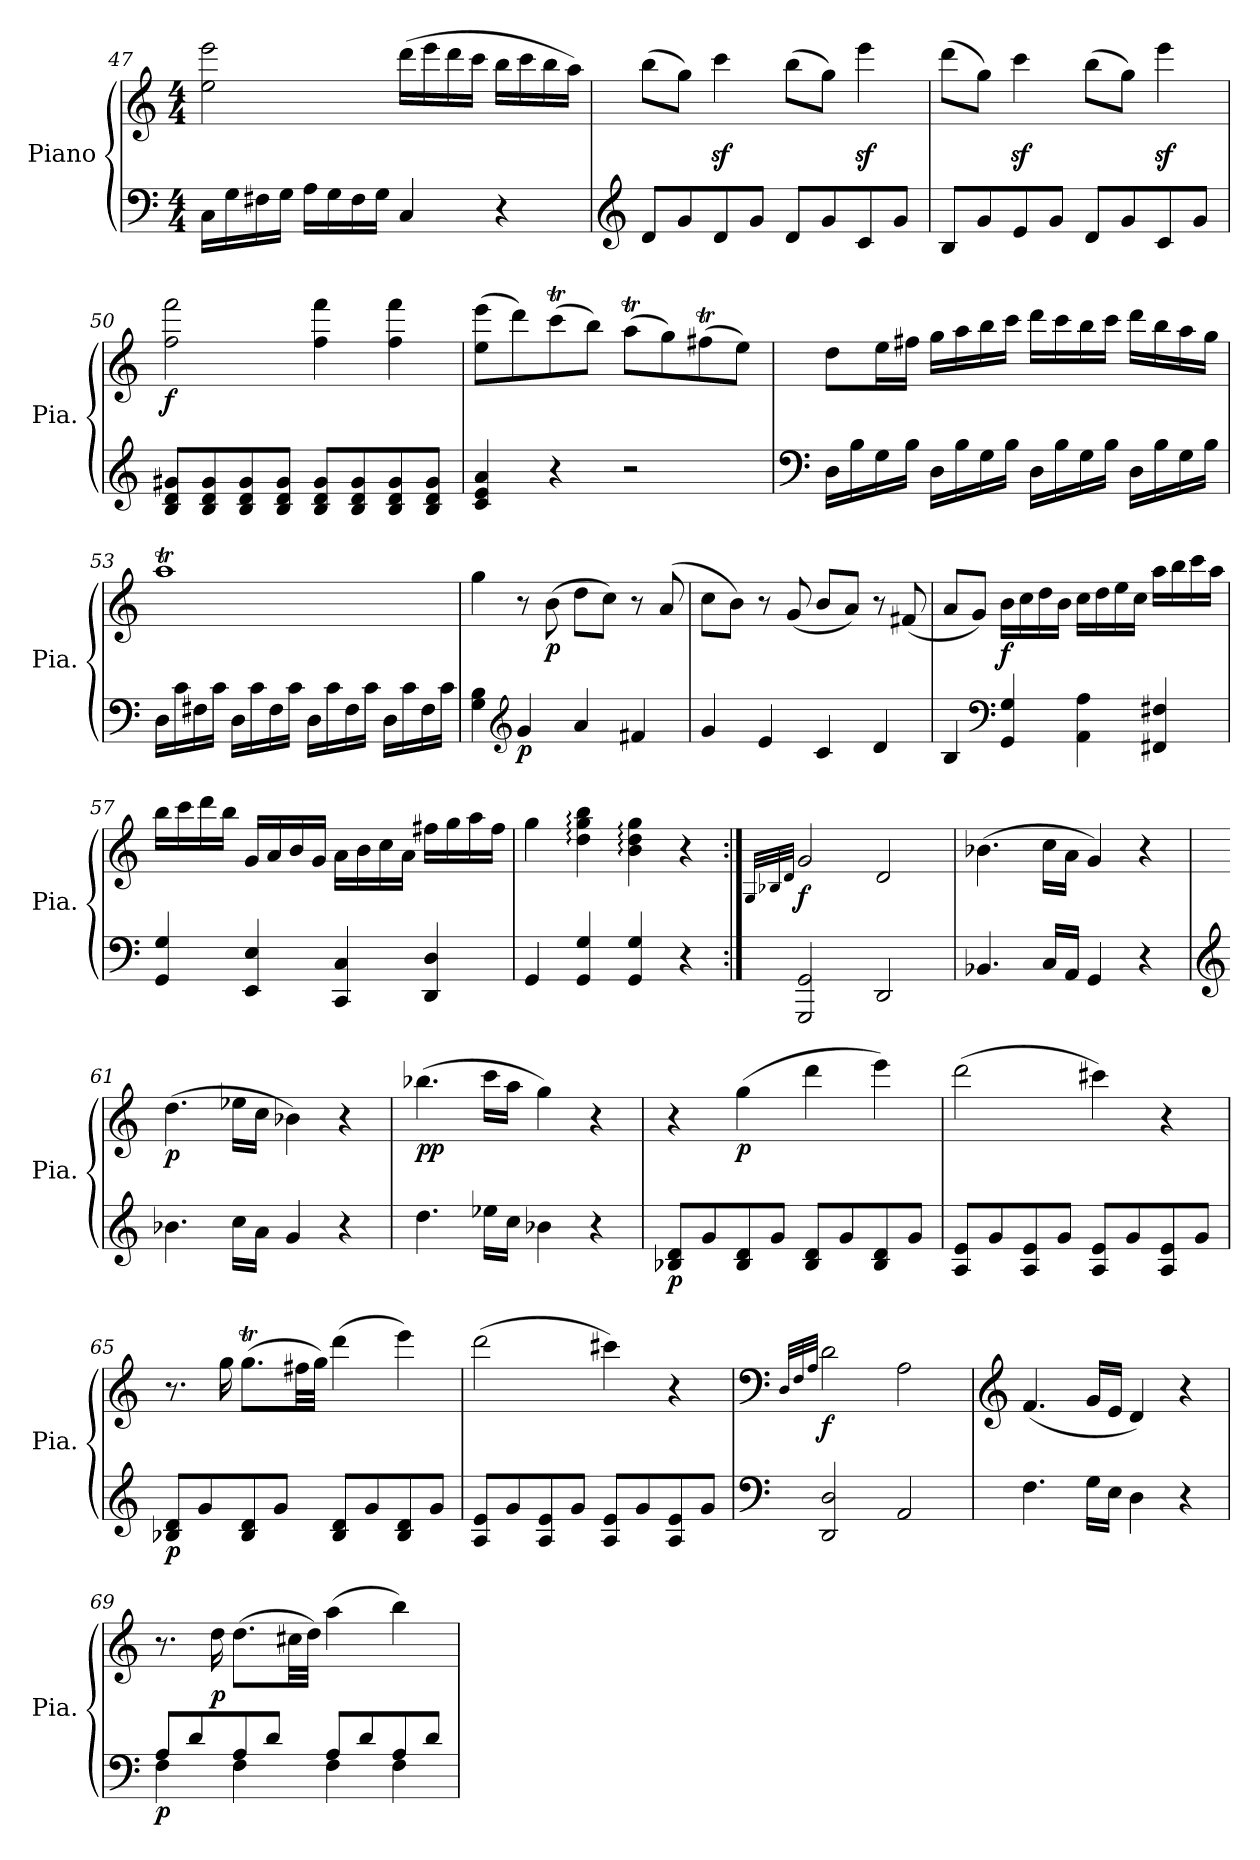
**kern	**kern	**dynam
*part1	*part1	*part1
*staff2	*staff1	*staff1/2
*I"Piano	*	*
*I'Pia.	*	*
!!LO:LB:g=z
*clefF4	*clefG2	*
*k[]	*k[]	*
*M4/4	*M4/4	*
=47	=47	=47
16C\LL	2ee\ 2eee\	.
16G\	.	.
16F#X\	.	.
16G\JJ	.	.
16A\LL	.	.
16G\	.	.
16F#\	.	.
16G\JJ	.	.
4C/	(>16ddd\LL	.
.	16eee\	.
.	16ddd\	.
.	16ccc\JJ	.
4r	16bb\LL	.
.	16ccc\	.
.	16bb\	.
.	16aa\JJ)	.
=48	=48	=48
*clefG2	*	*
8d/L	(>8bb\L	.
8g/	8gg\J)	.
8d/	4cccz<\	.
8g/J	.	.
8d/L	(>8bb\L	.
8g/	8gg\J)	.
8c/	4eeez<\	.
8g/J	.	.
=49	=49	=49
8B/L	(>8ddd\L	.
8g/	8gg\J)	.
8e/	4cccz<\	.
8g/J	.	.
8d/L	(>8bb\L	.
8g/	8gg\J)	.
8c/	4eeez<\	.
8g/J	.	.
!!LO:LB:g=z
=50	=50	=50
!	!	!LO:DY:b
8B/ 8d/ 8g#X/L	2ff\ 2fff\	f
8B/ 8d/ 8g#/	.	.
8B/ 8d/ 8g#/	.	.
8B/ 8d/ 8g#/J	.	.
8B/ 8d/ 8g#/L	4ff\ 4fff\	.
8B/ 8d/ 8g#/	.	.
8B/ 8d/ 8g#/	4ff\ 4fff\	.
8B/ 8d/ 8g#/J	.	.
=51	=51	=51
4c/ 4e/ 4a/	(>8ee\ 8eee\L	.
.	8ddd\)	.
4r	(>8cccT\	.
.	8bb\J)	.
2r	(>8aaT\L	.
.	8gg\)	.
.	(>8ff#Xt\	.
.	8ee\J)	.
=52	=52	=52
*clefF4	*	*
16D\LL	8dd\L	.
16B\	.	.
16G\	16ee\L	.
16B\JJ	16ff#X\JJ	.
16D\LL	16gg\LL	.
16B\	16aa\	.
16G\	16bb\	.
16B\JJ	16ccc\JJ	.
16D\LL	16ddd\LL	.
16B\	16ccc\	.
16G\	16bb\	.
16B\JJ	16ccc\JJ	.
16D\LL	16ddd\LL	.
16B\	16bb\	.
16G\	16aa\	.
16B\JJ	16gg\JJ	.
!!LO:LB:g=z
=53	=53	=53
16D\LL	1aaT	.
16c\	.	.
16F#X\	.	.
16c\JJ	.	.
16D\LL	.	.
16c\	.	.
16F#\	.	.
16c\JJ	.	.
16D\LL	.	.
16c\	.	.
16F#\	.	.
16c\JJ	.	.
16D\LL	.	.
16c\	.	.
16F#\	.	.
16c\JJ	.	.
=54	=54	=54
4G\ 4B\	4gg\	.
*clefG2	*	*
!	!	!LO:DY:b=2
4g/	8r	p
!	!	!LO:DY:b
.	(>8b\	p
4a/	8dd\L	.
.	8cc\J)	.
4f#X/	8r	.
.	(<8a/	.
=55	=55	=55
4g/	8cc\L	.
.	8b\J)	.
4e/	8r	.
.	(<8g/	.
4c/	8b/L	.
.	8a/J)	.
4d/	8r	.
.	(<8f#X/	.
!!LO:LB:g=z
=56	=56	=56
4B/	8a/L	.
.	8g/J)	.
*clefF4	*	*
!	!	!LO:DY:b
4GG/ 4G/	16b\LL	f
.	16cc\	.
.	16dd\	.
.	16b\JJ	.
4AA\ 4A\	16cc\LL	.
.	16dd\	.
.	16ee\	.
.	16cc\JJ	.
4FF#X/ 4F#X/	16aa\LL	.
.	16bb\	.
.	16ccc\	.
.	16aa\JJ	.
=57	=57	=57
4GG/ 4G/	16bb\LL	.
.	16ccc\	.
.	16ddd\	.
.	16bb\JJ	.
4EE/ 4E/	16g/LL	.
.	16a/	.
.	16b/	.
.	16g/JJ	.
4CC/ 4C/	16a\LL	.
.	16b\	.
.	16cc\	.
.	16a\JJ	.
4DD/ 4D/	16ff#X\LL	.
.	16gg\	.
.	16aa\	.
.	16ff#\JJ	.
=58	=58	=58
4GG/	4gg\	.
4GG/ 4G/	4dd\: 4gg\: 4bb\:	.
4GG/ 4G/	4b\: 4dd\: 4gg\:	.
4r	4r	.
=59:|!	=59:|!	=59:|!
.	32qG/LLL	.
.	32qB-X/	.
.	32qd/JJJ	.
!	!	!LO:DY:b
2GGG/ 2GG/	2g/	f
2DD/	2d/	.
!!LO:LB:g=z
=60	=60	=60
4.BB-X/	(>4.b-X\	.
16C/LL	16cc\LL	.
16AA/JJ	16a\JJ	.
4GG/	4g/)	.
4r	4r	.
=61	=61	=61
*clefG2	*	*
!	!	!LO:DY:b
4.b-X\	(>4.dd\	p
16cc\LL	16ee-X\LL	.
16a\JJ	16cc\JJ	.
4g/	4b-X\)	.
4r	4r	.
=62	=62	=62
!	!	!LO:DY:b
4.dd\	(>4.bb-X\	pp
16ee-X\LL	16ccc\LL	.
16cc\JJ	16aa\JJ	.
4b-X\	4gg\)	.
4r	4r	.
=63	=63	=63
!	!	!LO:DY:b=2
8B-X/ 8d/L	4r	p
8g/	.	.
!	!	!LO:DY:b
8B-/ 8d/	(>4gg\	p
8g/J	.	.
8B-/ 8d/L	4ddd\	.
8g/	.	.
8B-/ 8d/	4eee\)	.
8g/J	.	.
=64	=64	=64
8A/ 8e/L	(>2ddd\	.
8g/	.	.
8A/ 8e/	.	.
8g/J	.	.
8A/ 8e/L	4ccc#X\)	.
8g/	.	.
8A/ 8e/	4r	.
8g/J	.	.
!!LO:PB:g=z
=65	=65	=65
!	!	!LO:DY:b=2
8B-X/ 8d/L	8.r	p
8g/	.	.
.	16gg\	.
8B-/ 8d/	(>8.ggT\L	.
8g/J	.	.
.	32ff#X\LL	.
.	32gg\JJJ)	.
8B-/ 8d/L	(>4ddd\	.
8g/	.	.
8B-/ 8d/	4eee\)	.
8g/J	.	.
=66	=66	=66
8A/ 8e/L	(>2ddd\	.
8g/	.	.
8A/ 8e/	.	.
8g/J	.	.
8A/ 8e/L	4ccc#X\)	.
8g/	.	.
8A/ 8e/	4r	.
8g/J	.	.
=67	=67	=67
*clefF4	*clefF4	*
.	32qD/LLL	.
.	32qF/	.
.	32qA/JJJ	.
!	!	!LO:DY:b
2DD/ 2D/	2d\	f
2AA/	2A\	.
=68	=68	=68
*	*clefG2	*
4.F\	(<4.f/	.
16G\LL	16g/LL	.
16E\JJ	16e/JJ	.
4D\	4d/)	.
4r	4r	.
=69	=69	=69
*^	*	*
!	!	!	!LO:DY:b=2
8A/L	4F\	8.r	p
8d/	.	.	.
!	!	!	!LO:DY:b
.	.	16dd\	p
8A/	4F\	(>8.dd\L	.
8d/J	.	.	.
.	.	32cc#X\LL	.
.	.	32dd\JJJ)	.
8A/L	4F\	(>4aa\	.
8d/	.	.	.
8A/	4F\	4bb\)	.
8d/J	.	.	.
*v	*v	*	*
=	=	=
*-	*-	*-
